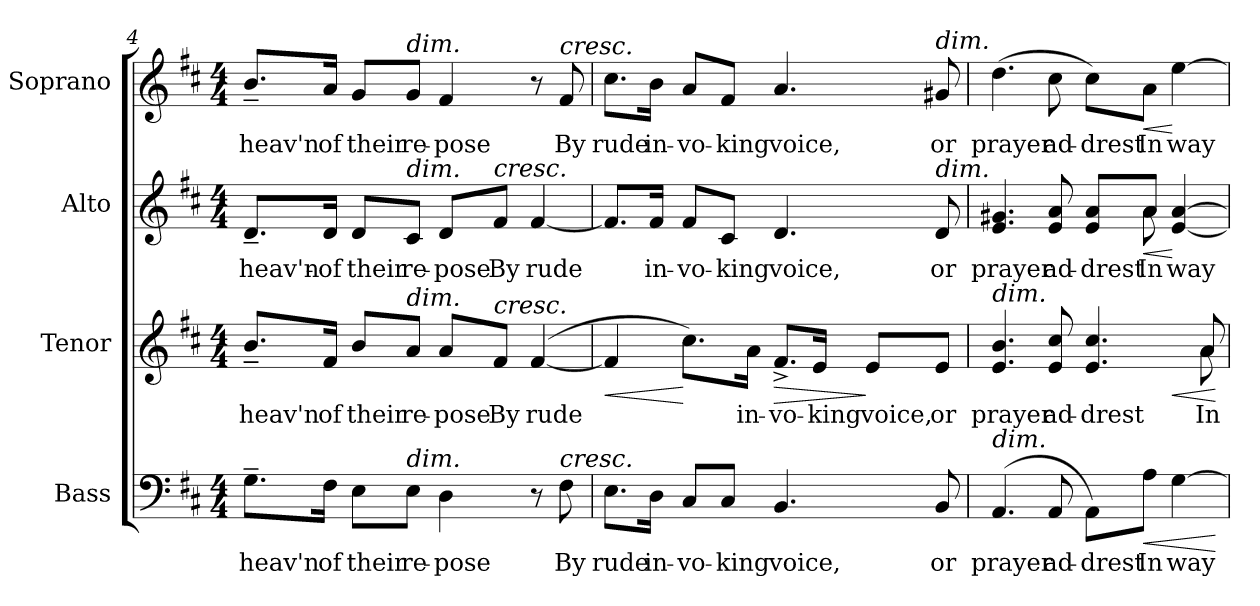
**kern	**text	**dynam	**kern	**text	**dynam	**kern	**text	**dynam	**kern	**text	**dynam
*part4	*part4	*part4	*part3	*part3	*part3	*part2	*part2	*part2	*part1	*part1	*part1
*staff4	*staff4	*staff4	*staff3	*staff3	*staff3	*staff2	*staff2	*staff2	*staff1	*staff1	*staff1
*I"Bass	*	*	*I"Tenor	*	*	*I"Alto	*	*	*I"Soprano	*	*
!!LO:LB:g=z
*clefF4	*	*	*clefG2	*	*	*clefG2	*	*	*clefG2	*	*
*	*	*	*ITrd7c12	*	*	*	*	*	*	*	*
*k[f#c#]	*	*	*k[f#c#]	*	*	*k[f#c#]	*	*	*k[f#c#]	*	*
*D:	*	*	*D:	*	*	*D:	*	*	*D:	*	*
*M4/4	*	*	*M4/4	*	*	*M4/4	*	*	*M4/4	*	*
=4	=4	=4	=4	=4	=4	=4	=4	=4	=4	=4	=4
!	!LO:LY:b:color=#000000	!	!	!	!	!	!	!	!	!	!
!	!	!	!	!LO:LY:b:color=#000000	!	!	!	!	!	!	!
!	!	!	!	!	!	!	!LO:LY:b:color=#000000	!	!	!	!
!	!	!	!	!	!	!	!	!	!	!LO:LY:b:color=#000000	!
8.G~i\L	heav'n	.	8.B~i/L	heav'n	.	8.d~i/L	heav'n-	.	8.b~i/L	heav'n	.
!	!LO:LY:b:color=#000000	!	!	!	!	!	!	!	!	!	!
!	!	!	!	!LO:LY:b:color=#000000	!	!	!	!	!	!	!
!	!	!	!	!	!	!	!LO:LY:b:color=#000000	!	!	!	!
!	!	!	!	!	!	!	!	!	!	!LO:LY:b:color=#000000	!
16F#i\Jk	of	.	16F#i/Jk	of	.	16di/Jk	of	.	16ai/Jk	of	.
!	!LO:LY:b:color=#000000	!	!	!	!	!	!	!	!	!	!
!	!	!	!	!LO:LY:b:color=#000000	!	!	!	!	!	!	!
!	!	!	!	!	!	!	!LO:LY:b:color=#000000	!	!	!	!
!	!	!	!	!	!	!	!	!	!	!LO:LY:b:color=#000000	!
8Ei\L	their	.	8Bi/L	their	.	8di/L	their	.	8gi/L	their	.
!	!LO:LY:b:color=#000000	!	!	!	!	!	!	!	!	!	!
!	!	!	!	!LO:LY:b:color=#000000	!	!	!	!	!	!	!
!	!	!	!	!	!	!	!LO:LY:b:color=#000000	!	!	!	!
!	!	!	!	!	!	!	!	!	!LO:TX:a:i:t=dim.	!	!
!	!	!	!	!	!	!LO:TX:a:i:t=dim.	!	!	!	!	!
!	!	!	!LO:TX:a:i:t=dim.	!	!	!	!	!	!	!	!
!LO:TX:a:i:t=dim.	!	!	!	!	!	!	!	!	!	!	!
!	!	!	!	!	!	!	!	!	!	!LO:LY:b:color=#000000	!
8Ei\J	re-	.	8Ai/J	re-	.	8c#i/J	re-	.	8gi/J	re-	.
!	!LO:LY:b:color=#000000	!	!	!	!	!	!	!	!	!	!
!	!	!	!	!LO:LY:b:color=#000000	!	!	!	!	!	!	!
!	!	!	!	!	!	!	!LO:LY:b:color=#000000	!	!	!	!
!	!	!	!	!	!	!	!	!	!	!LO:LY:b:color=#000000	!
4Di\	pose	.	8Ai/L	-pose	.	8di/L	-pose	.	4f#i/	-pose	.
!	!	!	!	!LO:LY:b:color=#000000	!	!	!	!	!	!	!
!	!	!	!	!	!	!LO:TX:a:i:t=cresc.	!	!	!	!	!
!	!	!	!LO:TX:a:i:t=cresc.	!	!	!	!	!	!	!	!
!	!	!	!	!	!	!	!LO:LY:b:color=#000000	!	!	!	!
.	.	.	8F#i/J	By	.	8f#i/J	By	.	.	.	.
!	!	!	!	!LO:LY:b:color=#000000	!	!	!	!	!	!	!
!	!	!	!	!	!	!	!LO:LY:b:color=#000000	!	!	!	!
8r	.	.	([4F#i/	rude	.	[4f#i/	rude	.	8r	.	.
!	!LO:LY:b:color=#000000	!	!	!	!	!	!	!	!	!	!
!	!	!	!	!	!	!	!	!	!LO:TX:a:i:t=cresc.	!	!
!LO:TX:a:i:t=cresc.	!	!	!	!	!	!	!	!	!	!	!
!	!	!	!	!	!	!	!	!	!	!LO:LY:b:color=#000000	!
8F#i\	By	.	.	.	.	.	.	.	8f#i/	By	.
=5	=5	=5	=5	=5	=5	=5	=5	=5	=5	=5	=5
!	!LO:LY:b:color=#000000	!	!	!	!LO:HP:b	!	!	!	!	!	!
!	!	!	!	!	!	!	!	!	!	!LO:LY:b:color=#000000	!
8.Ei\L	rude	.	4F#i/]	.	<	8.f#i/L]	.	.	8.cc#i\L	rude	.
!	!LO:LY:b:color=#000000	!	!	!	!	!	!	!	!	!	!
!	!	!	!	!	!	!	!LO:LY:b:color=#000000	!	!	!	!
!	!	!	!	!	!	!	!	!	!	!LO:LY:b:color=#000000	!
16Di\Jk	in-	.	.	.	.	16f#i/Jk	in-	.	16bi\Jk	in-	.
!	!LO:LY:b:color=#000000	!	!	!	!	!	!	!	!	!	!
!	!	!	!	!	!	!	!LO:LY:b:color=#000000	!	!	!	!
!	!	!	!	!	!	!	!	!	!	!LO:LY:b:color=#000000	!
8C#i/L	vo-	.	8.c#i\L)	.	[	8f#i/L	-vo-	.	8ai/L	vo-	.
!	!LO:LY:b:color=#000000	!	!	!	!	!	!	!	!	!	!
!	!	!	!	!	!	!	!LO:LY:b:color=#000000	!	!	!	!
!	!	!	!	!	!	!	!	!	!	!LO:LY:b:color=#000000	!
8C#i/J	king	.	.	.	.	8c#i/J	-king	.	8f#i/J	king	.
!	!	!	!	!LO:LY:b:color=#000000	!	!	!	!	!	!	!
.	.	.	16Ai\Jk	in-	.	.	.	.	.	.	.
!	!LO:LY:b:color=#000000	!	!	!	!	!	!	!	!	!	!
!	!	!	!	!LO:LY:b:color=#000000	!LO:HP:b	!	!	!	!	!	!
!	!	!	!	!	!	!	!LO:LY:b:color=#000000	!	!	!	!
!	!	!	!	!	!	!	!	!	!	!LO:LY:b:color=#000000	!
4.BBi/	voice,	.	8.F#^i/L	-vo-	>	4.di/	voice,	.	4.ai/	voice,	.
!	!	!	!	!LO:LY:b:color=#000000	!	!	!	!	!	!	!
.	.	.	16Ei/Jk	-king	.	.	.	.	.	.	.
!	!	!	!	!LO:LY:b:color=#000000	!	!	!	!	!	!	!
.	.	.	8Ei/L	voice,	]	.	.	.	.	.	.
!	!LO:LY:b:color=#000000	!	!	!	!	!	!	!	!	!	!
!	!	!	!	!LO:LY:b:color=#000000	!	!	!	!	!	!	!
!	!	!	!	!	!	!	!LO:LY:b:color=#000000	!	!	!	!
!	!	!	!	!	!	!	!	!	!LO:TX:a:i:t=dim.	!	!
!	!	!	!	!	!	!LO:TX:a:i:t=dim.	!	!	!	!	!
!	!	!	!	!	!	!	!	!	!	!LO:LY:b:color=#000000	!
8BBi/	or	.	8Ei/J	or	.	8di/	or	.	8g#Xi/	or	.
=6	=6	=6	=6	=6	=6	=6	=6	=6	=6	=6	=6
!	!LO:LY:b:color=#000000	!	!	!	!	!	!	!	!	!	!
!	!	!	!	!LO:LY:b:color=#000000	!	!	!	!	!	!	!
*	*	*	*^	*	*	*	*	*	*	*	*
!	!	!	!	!	!	!	!	!LO:LY:b:color=#000000	!	!	!	!
*	*	*	*	*	*	*	*^	*	*	*	*	*
!	!	!	!LO:TX:a:i:t=dim.	!	!	!	!	!	!	!	!	!	!
!LO:TX:a:i:t=dim.	!	!	!	!	!	!	!	!	!	!	!	!	!
!	!	!	!	!	!	!	!	!	!	!	!	!LO:LY:b:color=#000000	!
(4.AAi/	prayer	.	4.Ei/ 4.Bi	2ryy	prayer	.	4.ei/ 4.g#Xi	2ryy	prayer	.	(4.ddi\	prayer	.
!	!LO:LY:b:color=#000000	!	!	!	!	!	!	!	!	!	!	!	!
!	!	!	!	!	!LO:LY:b:color=#000000	!	!	!	!	!	!	!	!
!	!	!	!	!	!	!	!	!	!LO:LY:b:color=#000000	!	!	!	!
!	!	!	!	!	!	!	!	!	!	!	!	!LO:LY:b:color=#000000	!
8AAi/	ad-	.	8Ei/ 8c#i	.	ad-	.	8ei/ 8ai	.	ad-	.	8cc#i\	ad-	.
!	!LO:LY:b:color=#000000	!	!	!	!	!	!	!	!	!	!	!	!
!	!	!	!	!	!LO:LY:b:color=#000000	!	!	!	!	!	!	!	!
!	!	!	!	!	!	!	!	!	!LO:LY:b:color=#000000	!	!	!	!
!	!	!	!	!	!	!	!	!	!	!	!	!LO:LY:b:color=#000000	!
8AAi\L)	-drest	.	4.Ei/ 4.c#i	4ryy	-drest	.	8ei/ 8ai/L	8ryy	-drest	.	8cc#i\L)	-drest	.
!	!LO:LY:b:color=#000000	!LO:HP:b	!	!	!	!	!	!	!	!	!	!	!
!	!	!	!	!	!	!	!	!	!LO:LY:b:color=#000000	!LO:HP:b	!	!	!
!	!	!	!	!	!	!	!	!	!	!	!	!LO:LY:b:color=#000000	!LO:HP:b
8Ai\J	In	<	.	.	.	.	8ai/J	8ai\	In	<	8ai\J	In	<
!	!LO:LY:b:color=#000000	!	!	!	!	!LO:HP:b	!	!	!	!	!	!	!
!	!	!	!	!	!	!	!	!	!LO:LY:b:color=#000000	!	!	!	!
!	!	!	!	!	!	!	!	!	!	!	!	!LO:LY:b:color=#000000	!
[4Gi\	way-	.	.	8ryy	.	<	[4ei/ [4ai	4ryy	way-	[	[4eei\	way-	[
!	!	!	!	!	!LO:LY:b:color=#000000	!	!	!	!	!	!	!	!
.	.	.	8Ai/	8Ai\	In	.	.	.	.	.	.	.	.
*	*	*	*v	*v	*	*	*	*	*	*	*	*	*
*	*	*	*	*	*	*v	*v	*	*	*	*	*
.	.	[	.	.	[	.	.	.	.	.	.
=	=	=	=	=	=	=	=	=	=	=	=
*-	*-	*-	*-	*-	*-	*-	*-	*-	*-	*-	*-
